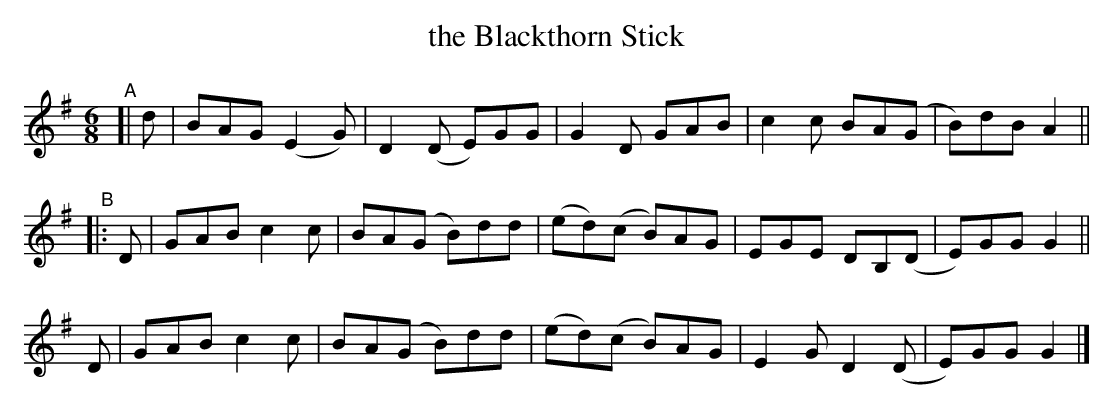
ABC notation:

X:1
T: the Blackthorn Stick
M: 6/8
L: 1/8
K: G
"^A"[|\
d | BAG (E2G) | D2(D E)GG |  G2D   GAB  | c2c BA(G  | B)dB A2 ||
"^B"|:\
D | GAB  c2c  | BA(G B)dd | (ed)(c B)AG | EGE DB,(D | E)GG G2 ||
D | GAB  c2c  | BA(G B)dd | (ed)(c B)AG | E2G D2(D  | E)GG G2 |]
